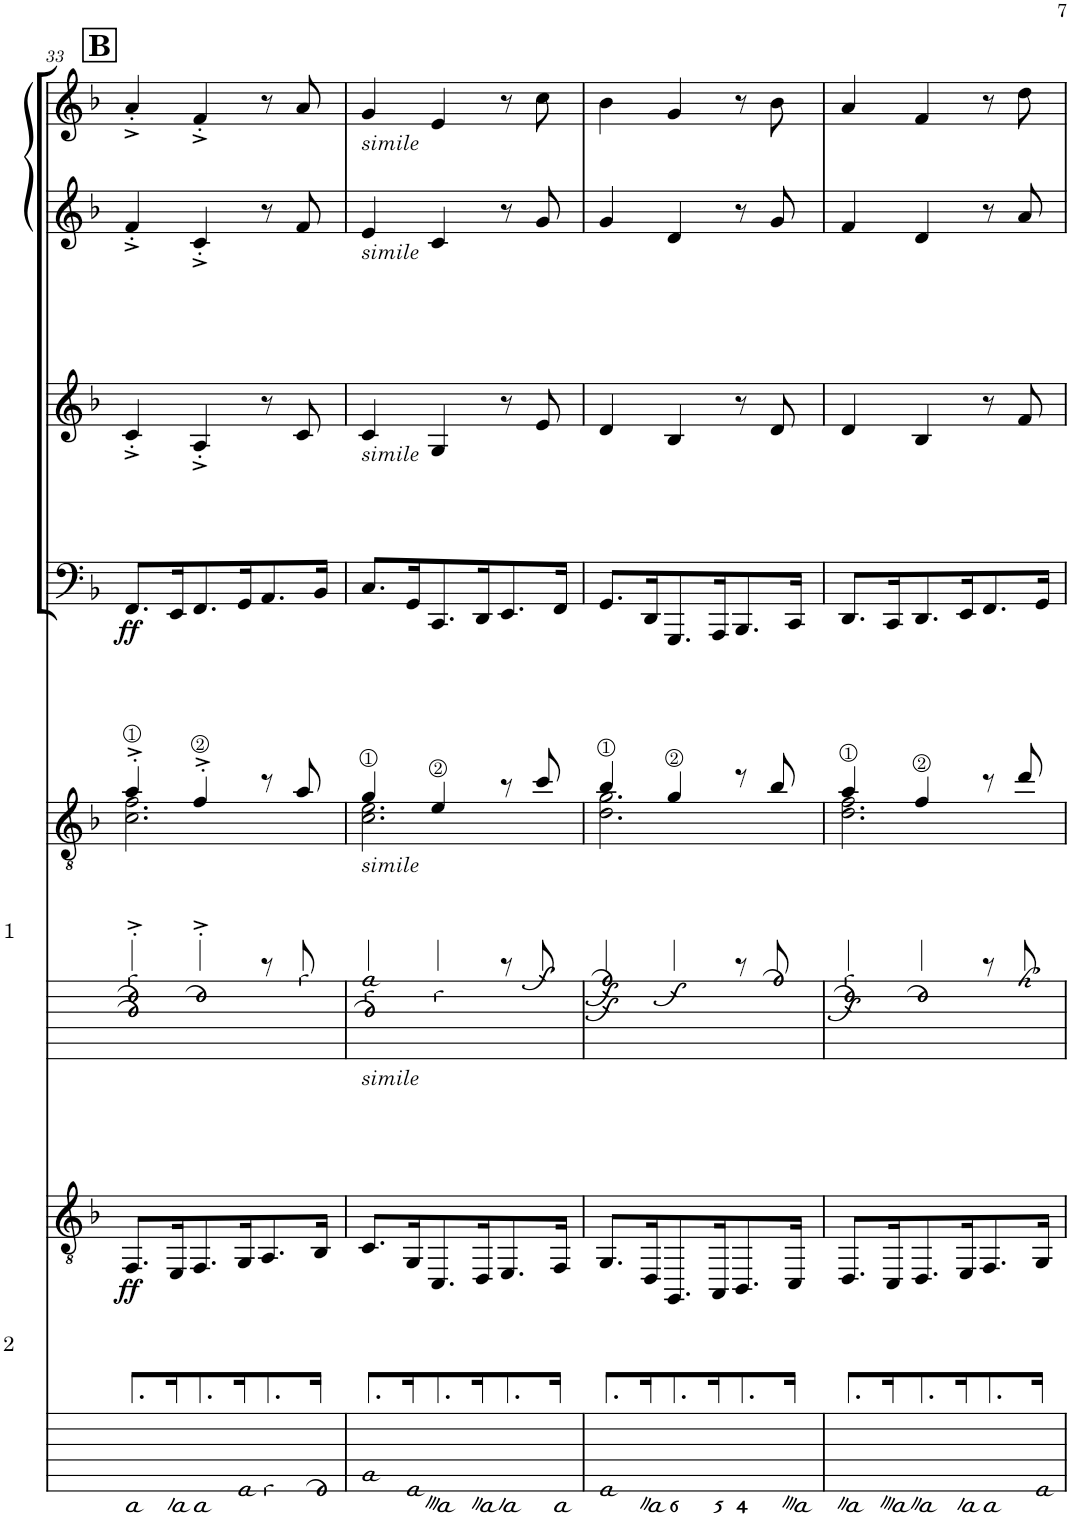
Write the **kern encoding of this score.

**kern	**kern	**dynam	**kern	**kern	**kern	**dynam	**kern	**kern	**kern
*part6	*part6	*part6	*part5	*part5	*part4	*part4	*part3	*part2	*part1
*staff8	*staff7	*staff7/8	*staff6	*staff5	*staff4	*staff4	*staff3	*staff2	*staff1
*I"2	*	*	*I"1	*	*I"Basso  e Continuo	*	*I"Viola	*I"Violino 2	*I"Violino 1
*	*	*	*	*	*	*	*I'Vla	*I'Vln	*I'Vln
!!LO:PB:g=z
*	*clefGv2	*	*	*clefGv2	*clefF4	*	*clefG2	*clefG2	*clefG2
*k[b-]	*k[b-]	*	*k[b-]	*k[b-]	*k[b-]	*	*k[b-]	*k[b-]	*k[b-]
*M3/4	*M3/4	*	*M3/4	*M3/4	*M3/4	*	*M3/4	*M3/4	*M3/4
!!LO:REH:place=s1:a:B:cj:fs=14:t=B
=33	=33	=33	=33	=33	=33	=33	=33	=33	=33
*	*	*	*^	*^	*	*	*	*	*
!	!	!LO:DY:b	!	!	!	!	!	!LO:DY:b	!	!	!
8.FF/L	8.FF/L	ff	4a'^/	2.c 2.f	4a'^/	2.c\ 2.f\	8.FF/L	ff	4c'^/	4f'^/	4a'^/
16EE/K	16EE/K	.	.	.	.	.	16EE/K	.	.	.	.
8.FF/	8.FF/	.	4f'>^>/	.	4f'>^>/	.	8.FF/	.	4A'^/	4c'^/	4f'^/
16GG/K	16GG/K	.	.	.	.	.	16GG/K	.	.	.	.
8.AA/	8.AA/	.	8r	.	8r	.	8.AA/	.	8r	8r	8r
.	.	.	8a/	.	8a/	.	.	.	8c/	8f/	8a/
16BB-/Jk	16BB-/Jk	.	.	.	.	.	16BB-/Jk	.	.	.	.
=34	=34	=34	=34	=34	=34	=34	=34	=34	=34	=34	=34
!	!	!	!	!	!	!	!	!	!	!	!LO:TX:b:i:t=simile
!	!	!	!	!	!	!	!	!	!	!LO:TX:b:i:t=simile	!
!	!	!	!	!	!	!	!	!	!LO:TX:b:i:t=simile	!	!
!	!	!	!	!	!LO:TX:b:i:t=simile	!	!	!	!	!	!
!	!	!	!LO:TX:b:i:t=simile	!	!	!	!	!	!	!	!
8.C/L	8.C/L	.	4g/	2.c 2.e	4g/	2.c\ 2.e\	8.C/L	.	4c/	4e/	4g/
16GG/K	16GG/K	.	.	.	.	.	16GG/K	.	.	.	.
8.CC/	8.CC/	.	4e/	.	4e/	.	8.CC/	.	4G/	4c/	4e/
16DD/K	16DD/K	.	.	.	.	.	16DD/K	.	.	.	.
8.EE/	8.EE/	.	8r	.	8r	.	8.EE/	.	8r	8r	8r
.	.	.	8cc/	.	8cc/	.	.	.	8e/	8g/	8cc\
16FF/Jk	16FF/Jk	.	.	.	.	.	16FF/Jk	.	.	.	.
=35	=35	=35	=35	=35	=35	=35	=35	=35	=35	=35	=35
8.GG/L	8.GG/L	.	4b-/	2.d 2.g	4b-/	2.d\ 2.g\	8.GG/L	.	4d/	4g/	4b-\
16DD/K	16DD/K	.	.	.	.	.	16DD/K	.	.	.	.
8.GGG/	8.GGG/	.	4g/	.	4g/	.	8.GGG/	.	4B-/	4d/	4g/
16AAA/K	16AAA/K	.	.	.	.	.	16AAA/K	.	.	.	.
8.BBB-/	8.BBB-/	.	8r	.	8r	.	8.BBB-/	.	8r	8r	8r
.	.	.	8b-/	.	8b-/	.	.	.	8d/	8g/	8b-\
16CC/Jk	16CC/Jk	.	.	.	.	.	16CC/Jk	.	.	.	.
=36	=36	=36	=36	=36	=36	=36	=36	=36	=36	=36	=36
8.DD/L	8.DD/L	.	4a/	2.d 2.f	4a/	2.d\ 2.f\	8.DD/L	.	4d/	4f/	4a/
16CC/K	16CC/K	.	.	.	.	.	16CC/K	.	.	.	.
8.DD/	8.DD/	.	4f/	.	4f/	.	8.DD/	.	4B-/	4d/	4f/
16EE/K	16EE/K	.	.	.	.	.	16EE/K	.	.	.	.
8.FF/	8.FF/	.	8r	.	8r	.	8.FF/	.	8r	8r	8r
.	.	.	8dd/	.	8dd/	.	.	.	8f/	8a/	8dd\
16GG/Jk	16GG/Jk	.	.	.	.	.	16GG/Jk	.	.	.	.
*	*	*	*v	*v	*	*	*	*	*	*	*
*	*	*	*	*v	*v	*	*	*	*	*
=	=	=	=	=	=	=	=	=	=
*-	*-	*-	*-	*-	*-	*-	*-	*-	*-
